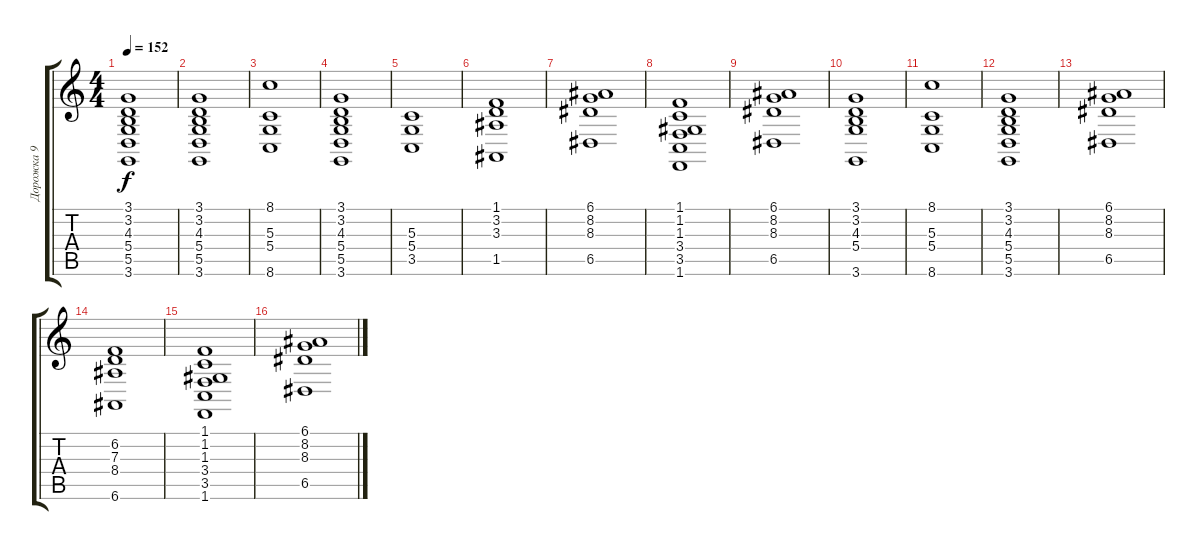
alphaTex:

\track ("Дорожка 9" "Дорожка 9") {instrument synthstrings1}
\staff {score tabs}
\tuning (E4 B3 G3 D3 A2 E2) {hide}
\ts (4 4)
\tempo 152
\clef g2
\ks c
(3.1 3.2 4.3 5.4 5.5 3.6).1{dy f} |
(3.1 3.2 4.3 5.4 5.5 3.6).1 |
(8.1 5.3 5.4 8.6).1 |
(3.1 3.2 4.3 5.4 5.5 3.6).1 |
(5.3 5.4 3.5).1 |
(1.1 3.2 3.3 1.5).1 |
(6.1 8.2 8.3 6.5).1 |
(1.1 1.2 1.3 3.4 3.5 1.6).1 |
(6.1 8.2 8.3 6.5).1 |
(3.1 3.2 4.3 5.4 3.6).1 |
(8.1 5.3 5.4 8.6).1 |
(3.1 3.2 4.3 5.4 5.5 3.6).1 |
(6.1 8.2 8.3 6.5).1 |
(6.2 7.3 8.4 6.6).1 |
(1.1 1.2 1.3 3.4 3.5 1.6).1 |
(6.1 8.2 8.3 6.5).1
